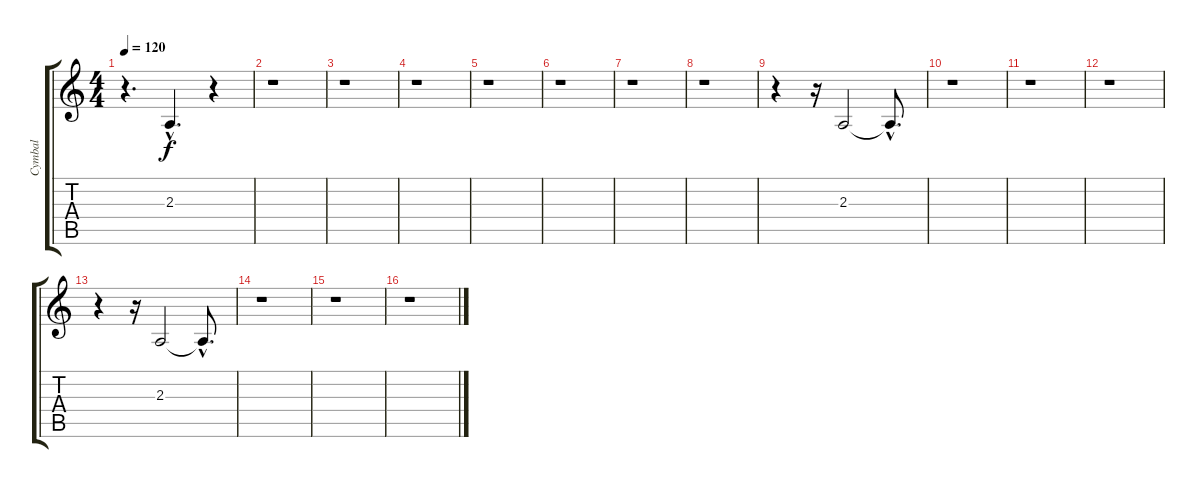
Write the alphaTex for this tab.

\track ("Cymbal" "Cymbal") {instrument reversecymbal}
\staff {score tabs}
\tuning (E4 B3 G3 D3 A2 E2) {hide}
\ts (4 4)
\tempo 120
\clef g2
\ks c
r.4{d dy f instrument reversecymbal} 2.3{hac}.4{d} r.4 |
r.1 |
r.1 |
r.1 |
r.1 |
r.1 |
r.1 |
r.1 |
r.4 r.16 2.3.2 2.3{hac t}.8{d} |
r.1 |
r.1 |
r.1 |
r.4 r.16 2.3.2 2.3{hac t}.8{d} |
r.1 |
r.1 |
r.1
